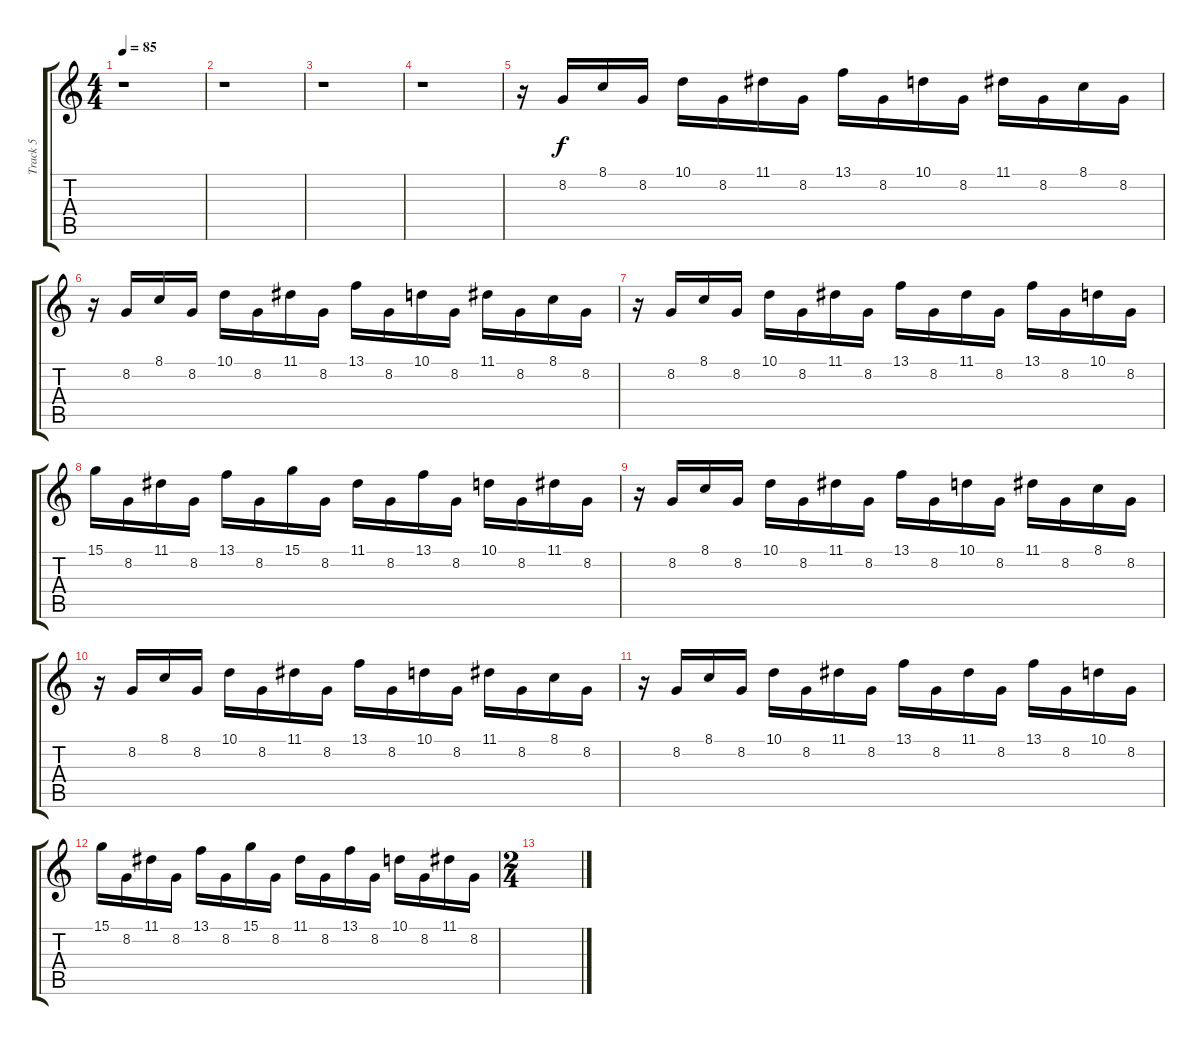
\track ("Track 5" "Track 5") {instrument churchorgan}
\staff {score tabs}
\tuning (E4 B3 G3 D3 A2 E2) {hide}
\ts (4 4)
\tempo 85
\clef g2
\ks c
r.1{dy f} |
r.1 |
r.1 |
r.1 |
r.16 8.2.16 8.1.16 8.2.16 10.1.16 8.2.16 11.1.16 8.2.16 13.1.16 8.2.16 10.1.16 8.2.16 11.1.16 8.2.16 8.1.16 8.2.16 |
r.16 8.2.16 8.1.16 8.2.16 10.1.16 8.2.16 11.1.16 8.2.16 13.1.16 8.2.16 10.1.16 8.2.16 11.1.16 8.2.16 8.1.16 8.2.16 |
r.16 8.2.16 8.1.16 8.2.16 10.1.16 8.2.16 11.1.16 8.2.16 13.1.16 8.2.16 11.1.16 8.2.16 13.1.16 8.2.16 10.1.16 8.2.16 |
15.1.16 8.2.16 11.1.16 8.2.16 13.1.16 8.2.16 15.1.16 8.2.16 11.1.16 8.2.16 13.1.16 8.2.16 10.1.16 8.2.16 11.1.16 8.2.16 |
r.16 8.2.16 8.1.16 8.2.16 10.1.16 8.2.16 11.1.16 8.2.16 13.1.16 8.2.16 10.1.16 8.2.16 11.1.16 8.2.16 8.1.16 8.2.16 |
r.16 8.2.16 8.1.16 8.2.16 10.1.16 8.2.16 11.1.16 8.2.16 13.1.16 8.2.16 10.1.16 8.2.16 11.1.16 8.2.16 8.1.16 8.2.16 |
r.16 8.2.16 8.1.16 8.2.16 10.1.16 8.2.16 11.1.16 8.2.16 13.1.16 8.2.16 11.1.16 8.2.16 13.1.16 8.2.16 10.1.16 8.2.16 |
15.1.16 8.2.16 11.1.16 8.2.16 13.1.16 8.2.16 15.1.16 8.2.16 11.1.16 8.2.16 13.1.16 8.2.16 10.1.16 8.2.16 11.1.16 8.2.16 |
\ts (2 4)
